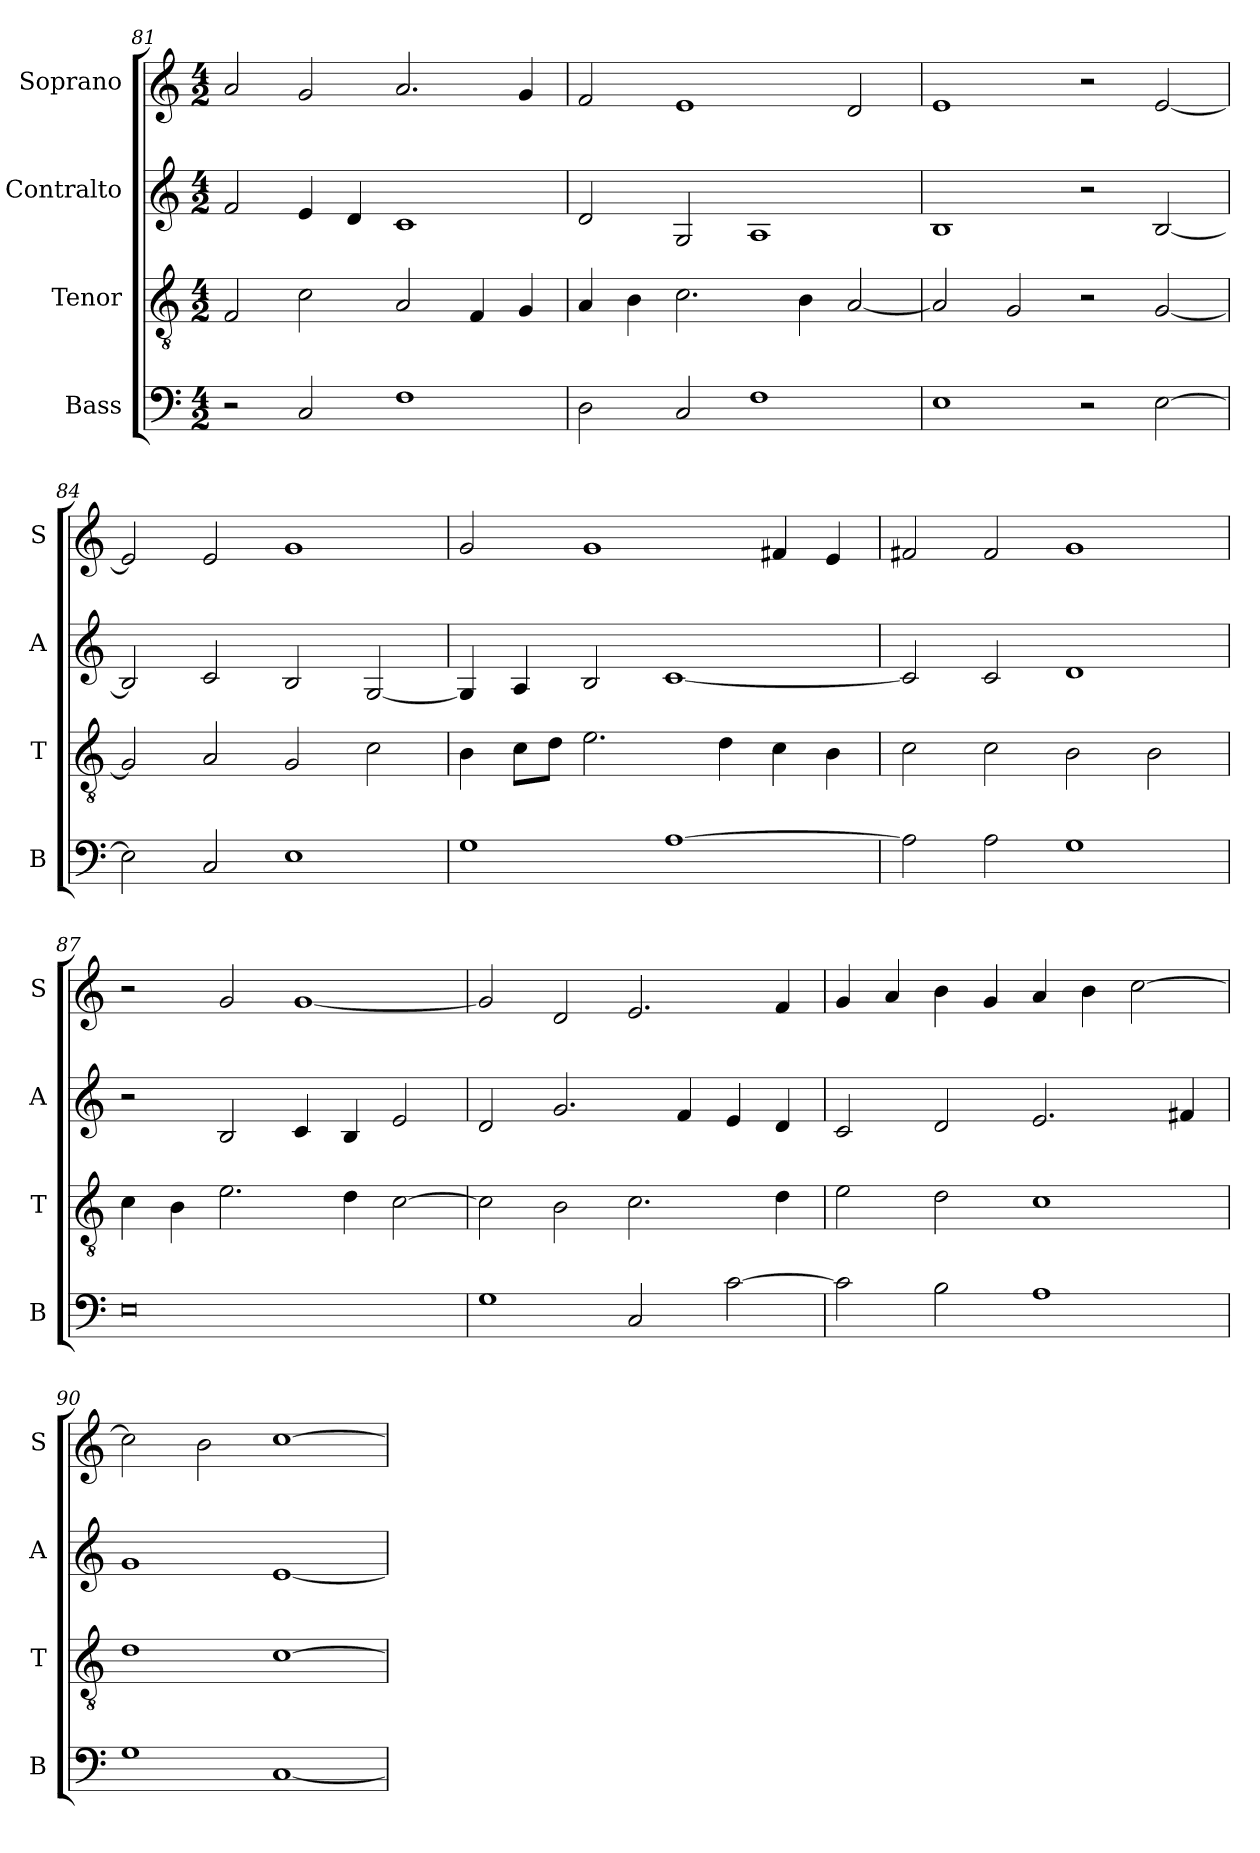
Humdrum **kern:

**kern	**kern	**kern	**kern
*part4	*part3	*part2	*part1
*staff4	*staff3	*staff2	*staff1
*I"Bass	*I"Tenor	*I"Contralto	*I"Soprano
*I'B	*I'T	*I'A	*I'S
*clefF4	*clefGv2	*clefG2	*clefG2
*k[]	*k[]	*k[]	*k[]
*C:ion	*C:ion	*C:ion	*C:ion
*M4/2	*M4/2	*M4/2	*M4/2
=81	=81	=81	=81
2r	2F	2f	2a
2C	2c	4e	2g
.	.	4d	.
1F	2A	1c	2.a
.	4F	.	.
.	4G	.	4g
=82	=82	=82	=82
2D	4A	2d	2f
.	4B	.	.
2C	2.c	2G	1e
1F	.	1A	.
.	4B	.	.
.	[2A	.	2d
=83	=83	=83	=83
1E	2A]	1B	1e
.	2G	.	.
2r	2r	2r	2r
[2E	[2G	[2B	[2e
=84	=84	=84	=84
2E]	2G]	2B]	2e]
2C	2A	2c	2e
1E	2G	2B	1g
.	2c	[2G	.
=85	=85	=85	=85
1G	4B	4G]	2g
.	8c\L	4A	.
.	8d\J	.	.
.	2.e	2B	1g
[1A	.	[1c	.
.	4d	.	.
.	4c	.	4f#X
.	4B	.	4e
=86	=86	=86	=86
2A]	2c	2c]	2f#X
2A	2c	2c	2f#
1G	2B	1d	1g
.	2B	.	.
=87	=87	=87	=87
0E	4c	2r	2r
.	4B	.	.
.	2.e	2B	2g
.	.	4c	[1g
.	4d	4B	.
.	[2c	2e	.
=88	=88	=88	=88
1G	2c]	2d	2g]
.	2B	2.g	2d
2C	2.c	.	2.e
.	.	4f	.
[2c	.	4e	.
.	4d	4d	4f
=89	=89	=89	=89
2c]	2e	2c	4g
.	.	.	4a
2B	2d	2d	4b
.	.	.	4g
1A	1c	2.e	4a
.	.	.	4b
.	.	.	[2cc
.	.	4f#X	.
=90	=90	=90	=90
1G	1d	1g	2cc]
.	.	.	2b
[1C	[1c	[1e	[1cc
=	=	=	=
*-	*-	*-	*-
